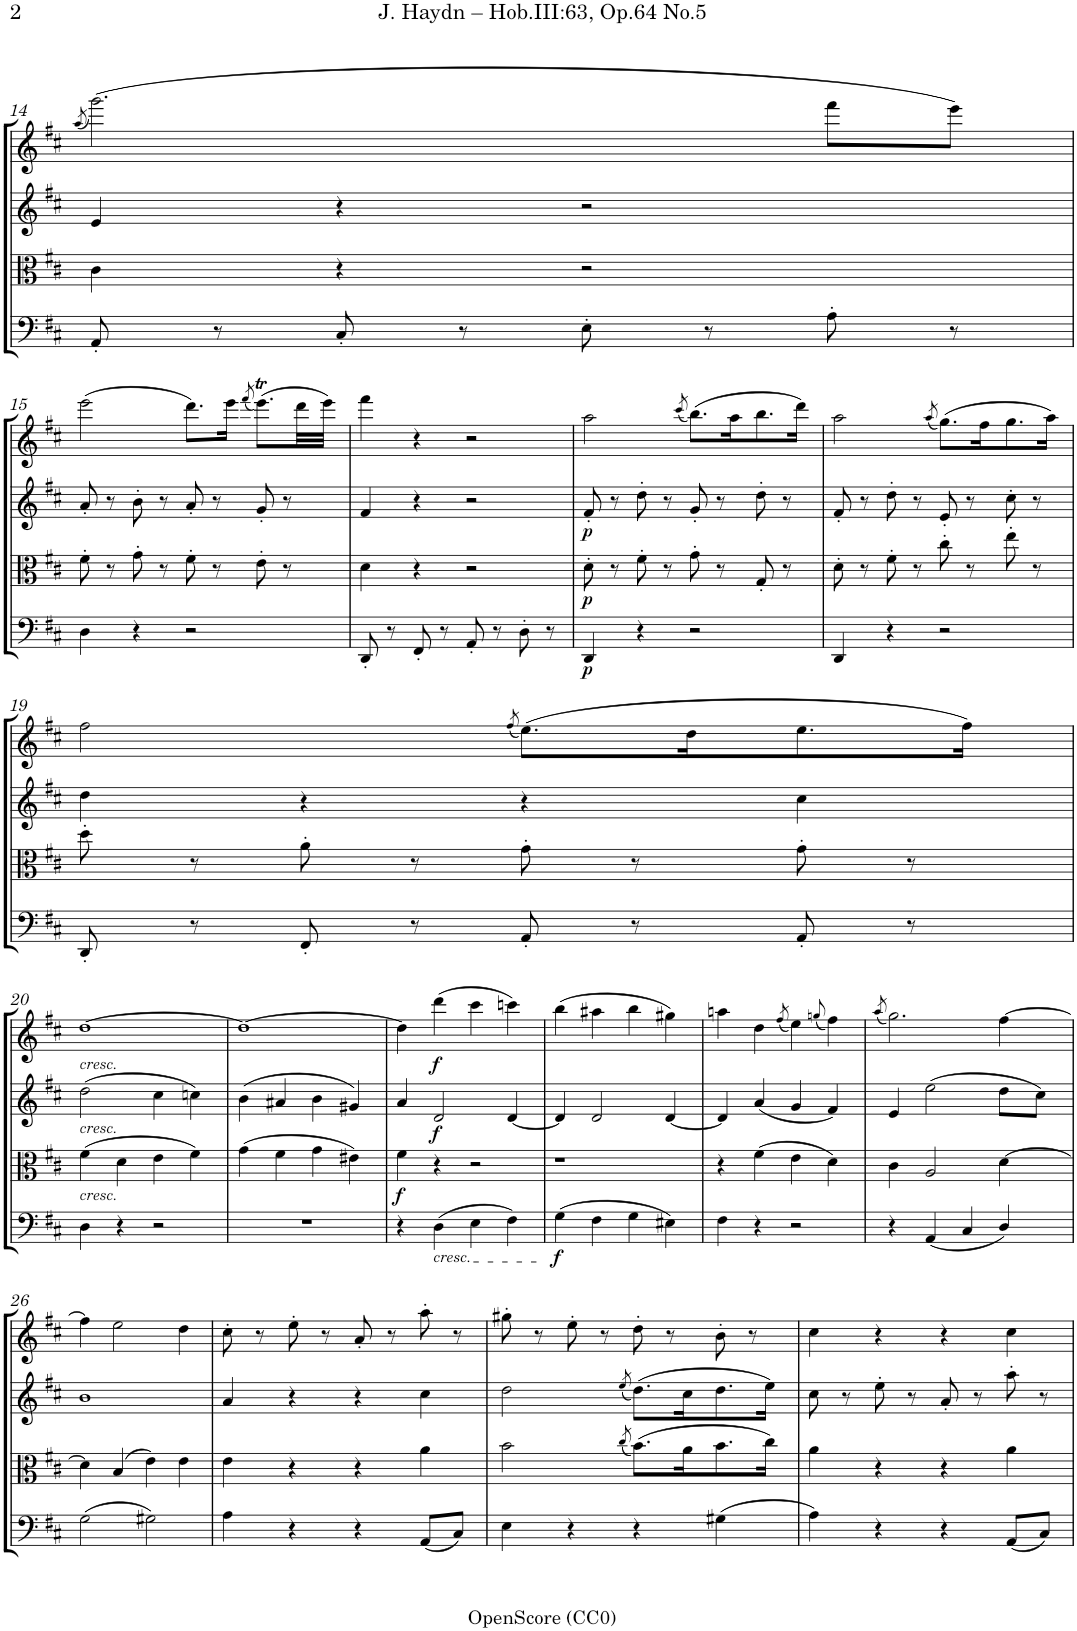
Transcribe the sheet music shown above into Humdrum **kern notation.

**kern	**dynam	**kern	**dynam	**kern	**dynam	**kern	**dynam
*part4	*part4	*part3	*part3	*part2	*part2	*part1	*part1
*staff4	*staff4	*staff3	*staff3	*staff2	*staff2	*staff1	*staff1
*I"Violoncello	*	*I"Viola	*	*I"Violin 2	*	*I"Violin 1	*
*I'Vc	*	*I'Vla	*	*I'Vln	*	*I'Vln	*
!!LO:PB:g=z
*clefF4	*	*clefC3	*	*clefG2	*	*clefG2	*
*k[f#c#]	*	*k[f#c#]	*	*k[f#c#]	*	*k[f#c#]	*
*M2/2	*	*M2/2	*	*M2/2	*	*M2/2	*
*met(c|)	*	*met(c|)	*	*met(c|)	*	*met(c|)	*
=14	=14	=14	=14	=14	=14	=14	=14
.	.	.	.	.	.	(8qaa/	.
8AA'/	.	4c#\	.	4e/	.	(2.ggg\)	.
8r	.	.	.	.	.	.	.
8C#'/	.	4r	.	4r	.	.	.
8r	.	.	.	.	.	.	.
8E'\	.	2r	.	2r	.	.	.
8r	.	.	.	.	.	.	.
8A'\	.	.	.	.	.	8fff#\L	.
8r	.	.	.	.	.	8eee\J)	.
!!LO:LB:g=z
=15	=15	=15	=15	=15	=15	=15	=15
4D\	.	8f#'\	.	8a'/	.	(2eee\	.
.	.	8r	.	8r	.	.	.
4r	.	8g'\	.	8b'\	.	.	.
.	.	8r	.	8r	.	.	.
2r	.	8f#'\	.	8a'/	.	8.ddd\L)	.
.	.	8r	.	8r	.	.	.
.	.	.	.	.	.	16eee\Jk	.
.	.	.	.	.	.	(8qfff#/	.
.	.	8e'\	.	8g'/	.	(8.eeeT\L)	.
.	.	8r	.	8r	.	.	.
.	.	.	.	.	.	32ddd\LL	.
.	.	.	.	.	.	32eee\JJJ)	.
=16	=16	=16	=16	=16	=16	=16	=16
8DD'/	.	4d\	.	4f#/	.	4fff#\	.
8r	.	.	.	.	.	.	.
8FF#'/	.	4r	.	4r	.	4r	.
8r	.	.	.	.	.	.	.
8AA'/	.	2r	.	2r	.	2r	.
8r	.	.	.	.	.	.	.
8D'\	.	.	.	.	.	.	.
8r	.	.	.	.	.	.	.
=17	=17	=17	=17	=17	=17	=17	=17
!	!LO:DY:b	!	!LO:DY:b	!	!LO:DY:b	!	!
4DD/	p	8d'\	p	8f#'/	p	2aa\	.
.	.	8r	.	8r	.	.	.
4r	.	8f#'\	.	8dd'\	.	.	.
.	.	8r	.	8r	.	.	.
.	.	.	.	.	.	(8qccc#/	.
2r	.	8g'\	.	8g'/	.	(8.bb\L)	.
.	.	8r	.	8r	.	.	.
.	.	.	.	.	.	16aa\K	.
.	.	8G'/	.	8dd'\	.	8.bb\	.
.	.	8r	.	8r	.	.	.
.	.	.	.	.	.	16ddd\Jk)	.
=18	=18	=18	=18	=18	=18	=18	=18
4DD/	.	8d'\	.	8f#'/	.	2aa\	.
.	.	8r	.	8r	.	.	.
4r	.	8f#'\	.	8dd'\	.	.	.
.	.	8r	.	8r	.	.	.
.	.	.	.	.	.	(8qaa/	.
2r	.	8cc#'\	.	8e'/	.	(8.gg\L)	.
.	.	8r	.	8r	.	.	.
.	.	.	.	.	.	16ff#\K	.
.	.	8ee'\	.	8cc#'\	.	8.gg\	.
.	.	8r	.	8r	.	.	.
.	.	.	.	.	.	16aa\Jk)	.
!!LO:LB:g=z
=19	=19	=19	=19	=19	=19	=19	=19
8DD'/	.	8dd'\	.	4dd\	.	2ff#\	.
8r	.	8r	.	.	.	.	.
8FF#'/	.	8a'\	.	4r	.	.	.
8r	.	8r	.	.	.	.	.
.	.	.	.	.	.	(8qff#/	.
8AA'/	.	8g'\	.	4r	.	(8.ee\L)	.
8r	.	8r	.	.	.	.	.
.	.	.	.	.	.	16dd\K	.
8AA'/	.	8g'\	.	4cc#\	.	8.ee\	.
8r	.	8r	.	.	.	.	.
.	.	.	.	.	.	16ff#\Jk)	.
!!LO:LB:g=z
=20	=20	=20	=20	=20	=20	=20	=20
!	!	!	!	!	!	!LO:TX:b:i:t=cresc.	!
!	!	!	!	!LO:TX:b:i:t=cresc.	!	!	!
!	!	!LO:TX:b:i:t=cresc.	!	!	!	!	!
4D\	.	(4f#\	.	(2dd\	.	[1dd	.
4r	.	4d\	.	.	.	.	.
2r	.	4e\	.	4cc#\	.	.	.
.	.	4f#\)	.	4ccn\)	.	.	.
=21	=21	=21	=21	=21	=21	=21	=21
1r	.	(4g\	.	(4b\	.	1dd_	.
.	.	4f#\	.	4a#X/	.	.	.
.	.	4g\	.	4b\	.	.	.
.	.	4e#X\)	.	4g#X/)	.	.	.
=22	=22	=22	=22	=22	=22	=22	=22
!	!	!	!LO:DY:b	!	!	!	!
4r	.	4f#\	f	4a/	.	4dd\]	.
!LO:TX:b:i:t=cresc.	!	!	!	!	!	!	!
!	!	!	!	!	!LO:DY:b	!	!LO:DY:b
(4D\	.	4r	.	2d/	f	(4ddd\	f
4E\	.	2r	.	.	.	4ccc#\	.
4F#\)	.	.	.	[4d/	.	4cccn\)	.
=23	=23	=23	=23	=23	=23	=23	=23
!	!LO:DY:b	!	!	!	!	!	!
(4G\	f	1r	.	4d/]	.	(4bb\	.
4F#\	.	.	.	2d/	.	4aa#X\	.
4G\	.	.	.	.	.	4bb\	.
4E#X\)	.	.	.	[4d/	.	4gg#X\)	.
=24	=24	=24	=24	=24	=24	=24	=24
4F#\	.	4r	.	4d/]	.	4aan\	.
4r	.	(4f#\	.	(4a/	.	4dd\	.
.	.	.	.	.	.	(8qff#/	.
2r	.	4e\	.	4g/	.	4ee\)	.
.	.	.	.	.	.	(8qggn/	.
.	.	4d\)	.	4f#/)	.	4ff#\)	.
=25	=25	=25	=25	=25	=25	=25	=25
.	.	.	.	.	.	(8qaa/	.
4r	.	4c#\	.	4e/	.	2.gg\)	.
(4AA/	.	2A/	.	(2ee\	.	.	.
4C#/	.	.	.	.	.	.	.
4D/)	.	[4d\	.	8dd\L	.	[4ff#\	.
.	.	.	.	8cc#\J)	.	.	.
!!LO:LB:g=z
=26	=26	=26	=26	=26	=26	=26	=26
(2G\	.	4d\]	.	1b	.	4ff#\]	.
.	.	(4B/	.	.	.	2ee\	.
2G#X\)	.	4e\)	.	.	.	.	.
.	.	4e\	.	.	.	4dd\	.
=27	=27	=27	=27	=27	=27	=27	=27
4A\	.	4e\	.	4a/	.	8cc#'\	.
.	.	.	.	.	.	8r	.
4r	.	4r	.	4r	.	8ee'\	.
.	.	.	.	.	.	8r	.
4r	.	4r	.	4r	.	8a'/	.
.	.	.	.	.	.	8r	.
(8AA/L	.	4a\	.	4cc#\	.	8aa'\	.
8C#/J)	.	.	.	.	.	8r	.
=28	=28	=28	=28	=28	=28	=28	=28
4E\	.	2b\	.	2dd\	.	8gg#X'\	.
.	.	.	.	.	.	8r	.
4r	.	.	.	.	.	8ee'\	.
.	.	.	.	.	.	8r	.
.	.	(8qcc#/	.	(8qee/	.	.	.
4r	.	(8.b\L)	.	(8.dd\L)	.	8dd'\	.
.	.	.	.	.	.	8r	.
.	.	16a\K	.	16cc#\K	.	.	.
(4G#X\	.	8.b\	.	8.dd\	.	8b'\	.
.	.	.	.	.	.	8r	.
.	.	16cc#\Jk)	.	16ee\Jk)	.	.	.
=29	=29	=29	=29	=29	=29	=29	=29
4A\)	.	4a\	.	8cc#\	.	4cc#\	.
.	.	.	.	8r	.	.	.
4r	.	4r	.	8ee'\	.	4r	.
.	.	.	.	8r	.	.	.
4r	.	4r	.	8a'/	.	4r	.
.	.	.	.	8r	.	.	.
(8AA/L	.	4a\	.	8aa'\	.	4cc#\	.
8C#/J)	.	.	.	8r	.	.	.
=	=	=	=	=	=	=	=
*-	*-	*-	*-	*-	*-	*-	*-
